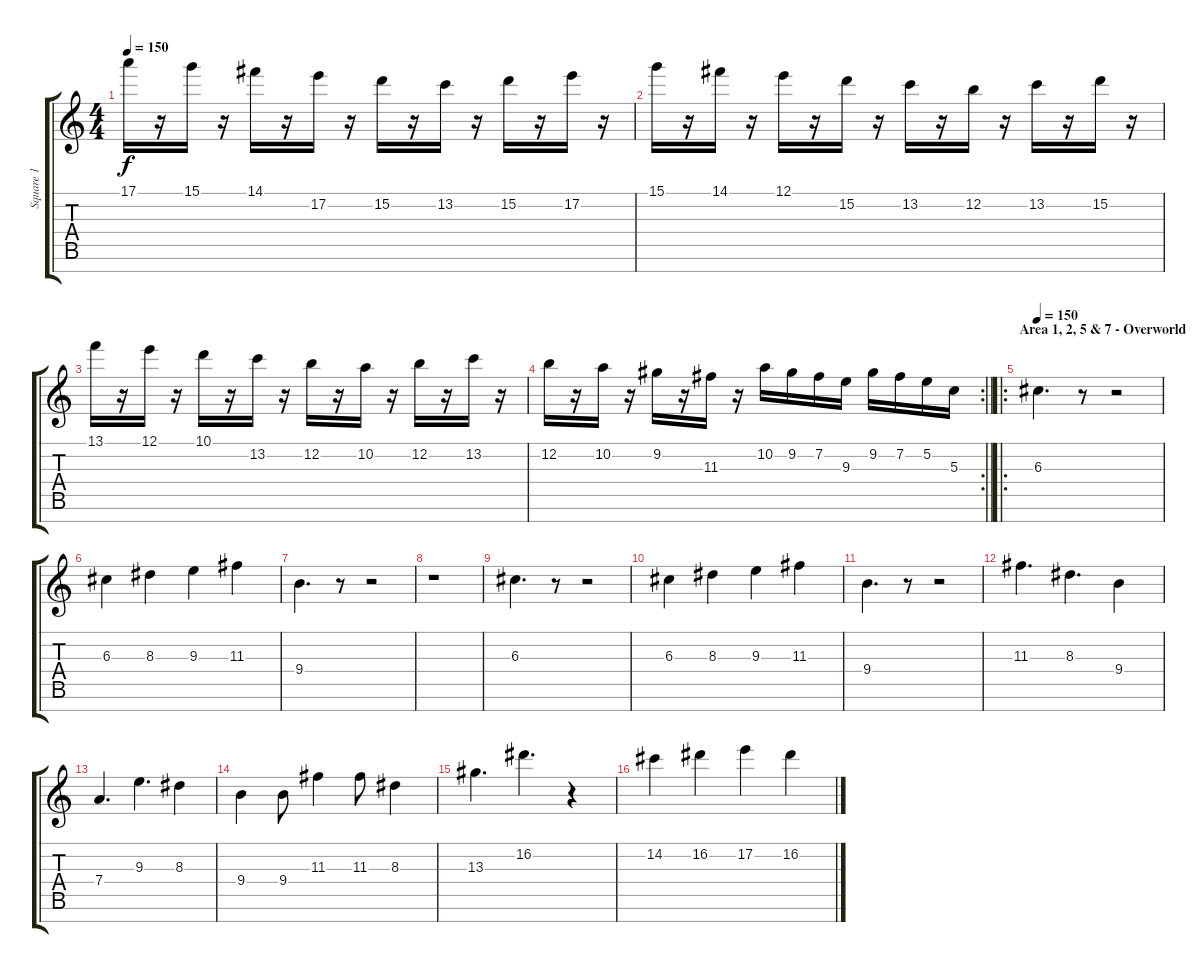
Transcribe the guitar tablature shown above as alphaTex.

\track ("Square 1" "Square 1") {instrument overdrivenguitar}
\staff {score tabs}
\tuning (E4 B3 G3 D3 A2 E2 B1) {hide}
\ts (4 4)
\tempo 150
\clef g2
\ks c
17.1.16{dy f} r.16 15.1.16 r.16 14.1.16 r.16 17.2.16 r.16 15.2.16 r.16 13.2.16 r.16 15.2.16 r.16 17.2.16 r.16 |
15.1.16 r.16 14.1.16 r.16 12.1.16 r.16 15.2.16 r.16 13.2.16 r.16 12.2.16 r.16 13.2.16 r.16 15.2.16 r.16 |
13.1.16 r.16 12.1.16 r.16 10.1.16 r.16 13.2.16 r.16 12.2.16 r.16 10.2.16 r.16 12.2.16 r.16 13.2.16 r.16 |
\rc 2
\barLineRight lightlight
12.2.16 r.16 10.2.16 r.16 9.2.16 r.16 11.3.16 r.16 10.2.16 9.2.16 7.2.16 9.3.16 9.2.16 7.2.16 5.2.16 5.3.16 |
\ro
\section ("" "Area 1, 2, 5 & 7 - Overworld")
\tempo 150
6.3.4{d volume 13 instrument overdrivenguitar} r.8 r.2 |
6.3.4 8.3.4 9.3.4 11.3.4 |
9.4.4{d} r.8 r.2 |
r.1 |
6.3.4{d} r.8 r.2 |
6.3.4 8.3.4 9.3.4 11.3.4 |
9.4.4{d} r.8 r.2 |
11.3.4{d} 8.3.4{d} 9.4.4 |
7.4.4{d} 9.3.4{d} 8.3.4 |
9.4.4 9.4.8 11.3.4 11.3.8 8.3.4 |
13.3.4{d} 16.2.4{d} r.4 |
14.2.4 16.2.4 17.2.4 16.2.4
